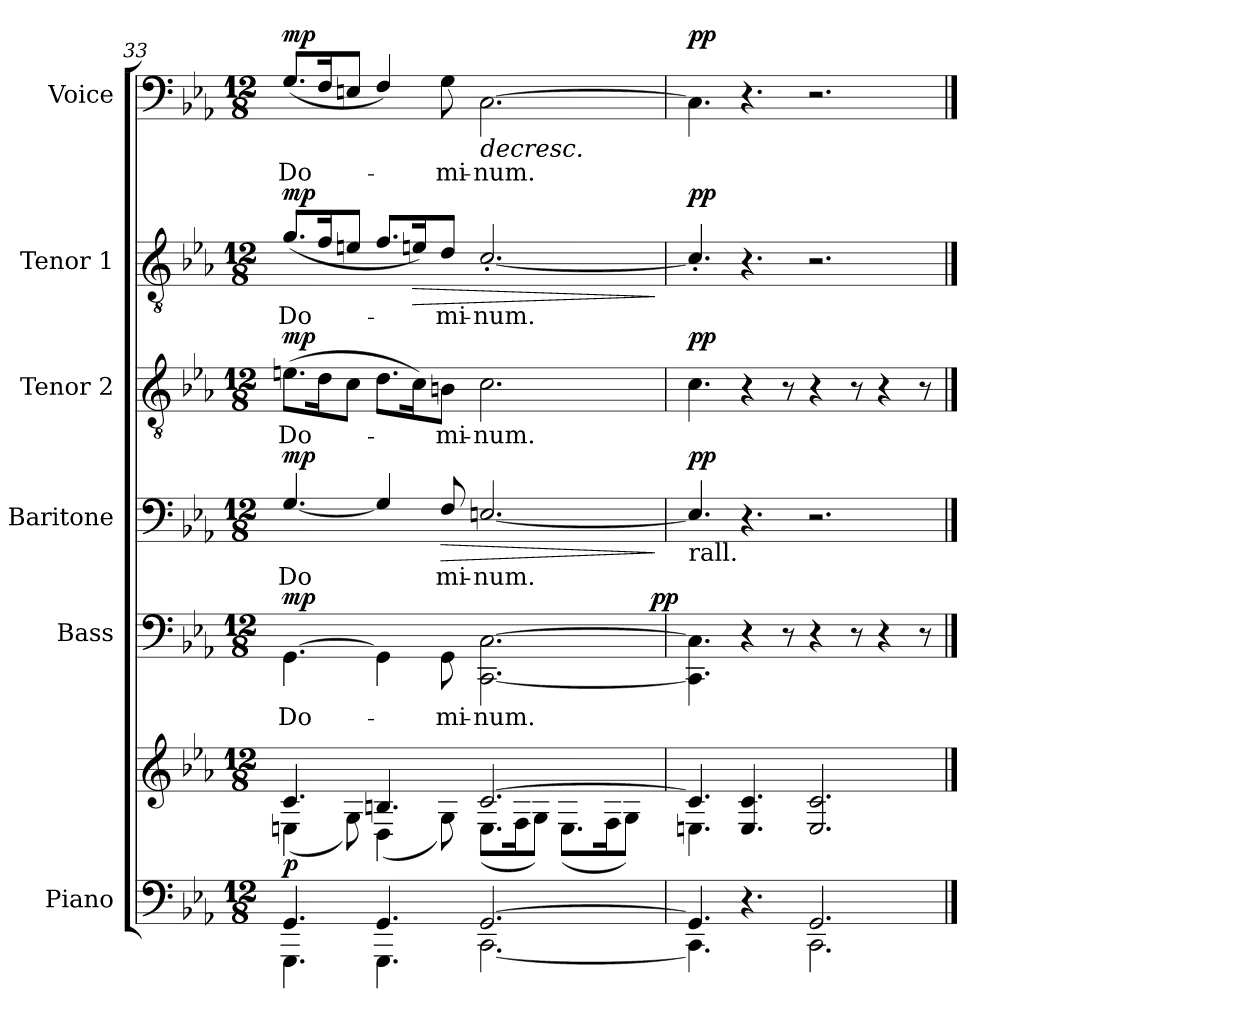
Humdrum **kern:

**kern	**kern	**dynam	**kern	**text	**dynam	**kern	**text	**dynam	**kern	**text	**dynam	**kern	**text	**dynam	**kern	**text	**dynam
*part6	*part6	*part6	*part5	*part5	*part5	*part4	*part4	*part4	*part3	*part3	*part3	*part2	*part2	*part2	*part1	*part1	*part1
*staff7	*staff6	*staff6/7	*staff5	*staff5	*staff5	*staff4	*staff4	*staff4	*staff3	*staff3	*staff3	*staff2	*staff2	*staff2	*staff1	*staff1	*staff1
*I"Piano	*	*	*I"Bass	*	*	*I"Baritone	*	*	*I"Tenor 2	*	*	*I"Tenor 1	*	*	*I"Voice	*	*
*I'Pno.	*	*	*I'B.	*	*	*I'Br.	*	*	*I'T. 2	*	*	*I'T.1	*	*	*I'Vo.	*	*
*clefF4	*clefG2	*	*clefF4	*	*	*clefF4	*	*	*clefGv2	*	*	*clefGv2	*	*	*clefF4	*	*
*k[b-e-a-]	*k[b-e-a-]	*	*k[b-e-a-]	*	*	*k[b-e-a-]	*	*	*k[b-e-a-]	*	*	*k[b-e-a-]	*	*	*k[b-e-a-]	*	*
*M12/8	*M12/8	*	*M12/8	*	*	*M12/8	*	*	*M12/8	*	*	*M12/8	*	*	*M12/8	*	*
=33	=33	=33	=33	=33	=33	=33	=33	=33	=33	=33	=33	=33	=33	=33	=33	=33	=33
*^	*^	*	*	*	*	*	*	*	*	*	*	*	*	*	*	*	*
!	!	!	!	!LO:DY:b	!	!LO:LY:b	!LO:DY:b	!	!LO:LY:b	!LO:DY:b	!	!LO:LY:b	!LO:DY:a	!	!LO:LY:b	!LO:DY:a	!	!LO:LY:b	!LO:DY:a
*	*	*	*	*	*^	*	*	*	*	*	*	*	*	*	*	*	*	*	*
4.GG/	4.GGG\	4.c/	(<4En\	p	[<4.GG\	1ryy	Do-	mp	[>4.G/	Do	mp	(<8.en\L	Do-	mp	(>8.g/L	Do-	mp	(<8.G/L	Do-	mp
.	.	.	.	.	.	.	.	.	.	.	.	16d\K	.	.	16f/K	.	.	16F/K	.	.
.	.	.	8G\)	.	.	.	.	.	.	.	.	8c\J	.	.	8en/J	.	.	8En/J	.	.
4.GG/	4.GGG\	4.B/	(<4D\	.	4GG\]	.	.	.	4G/]	.	.	8.d\L	.	.	8.f/L	.	.	4F/)	.	.
!	!	!	!	!	!	!	!	!	!	!	!	!	!	!	!	!	!LO:HP:b	!	!	!
.	.	.	.	.	.	.	.	.	.	.	.	16c\K)	.	.	16en/K)	.	>	.	.	.
!	!	!	!	!	!	!	!LO:LY:b	!	!	!LO:LY:b	!LO:HP:b	!	!LO:LY:b	!	!	!LO:LY:b	!	!	!LO:LY:b	!
.	.	.	8G\)	.	8GG\	.	-mi-	.	8F/	-mi-	>	8Bn\J	-mi-	.	8d/J	-mi-	.	8G\	-mi-	.
!	!	!	!	!	!	!	!LO:LY:b	!	!	!LO:LY:b	!	!	!LO:LY:b	!	!	!LO:LY:b	!	!	!LO:LY:b	!LO:HP:b
[>2.GG/	[<2.CC\	[>2.c/	(<8.E\L	.	[<2.CC\ [<2.C\	.	-num.	.	[>2.En/	-num.	.	2.c\	-num.	.	[>2.c'</	-num.	.	[>2.C\	-num.	>
.	.	.	16F\K	.	.	.	.	.	.	.	.	.	.	.	.	.	.	.	.	.
.	.	.	8G\J)	.	.	4ryy	.	.	.	.	.	.	.	.	.	.	.	.	.	.
.	.	.	(<8.E\L	.	.	.	.	.	.	.	.	.	.	.	.	.	.	.	.	.
.	.	.	.	.	.	8ryy	.	.	.	.	.	.	.	.	.	.	.	.	.	.
.	.	.	16F\K	.	.	.	.	.	.	.	.	.	.	.	.	.	.	.	.	.
.	.	.	8G\J)	.	.	16ryy	.	.	.	.	.	.	.	.	.	.	.	.	.	.
.	.	.	.	.	.	64ryy	.	.	.	.	.	.	.	.	.	.	.	.	.	.
!	!	!	!	!	!	!	!	!LO:DY:b	!	!	!	!	!	!	!	!	!	!	!	!
.	.	.	.	.	.	32.ryy	.	pp	.	.	.	.	.	.	.	.	.	.	.	.
*v	*v	*	*	*	*	*	*	*	*	*	*	*	*	*	*	*	*	*	*	*
*	*v	*v	*	*	*	*	*	*	*	*	*	*	*	*	*	*	*	*	*
.	.	.	.	.	.	.	.	.	]	.	.	.	.	.	]	.	.	.
!!LO:PB:g=z
=34	=34	=34	=34	=34	=34	=34	=34	=34	=34	=34	=34	=34	=34	=34	=34	=34	=34	=34
*^	*^	*	*	*	*	*	*	*	*	*	*	*	*	*	*	*	*	*
!	!	!	!	!	!	!	!	!	!LO:TX:b:t=rall.	!	!	!	!	!	!	!	!	!	!	!
!	!	!	!	!	!	!	!	!	!	!	!LO:DY:b	!	!	!LO:DY:a	!	!	!LO:DY:a	!	!	!LO:DY:a
*	*	*	*	*	*v	*v	*	*	*	*	*	*	*	*	*	*	*	*	*	*
4.GG/]	4.CC\]	4.c/]	4.E\	.	4.CC\] 4.C\]	.	.	4.E/]	.	pp	4.c\	.	pp	4.c'</]	.	pp	4.C\]	.	pp
4.ryy	4.r	4.E/ 4.c/	1ryy	.	4r	.	.	4.r	.	.	4r	.	.	4.r	.	.	4.r	.	]
.	.	.	.	.	8r	.	.	.	.	.	8r	.	.	.	.	.	.	.	.
2.GG/	2.CC\	2.E/ 2.c/	.	.	4r	.	.	2.r	.	.	4r	.	.	2.r	.	.	2.r	.	.
.	.	.	.	.	8r	.	.	.	.	.	8r	.	.	.	.	.	.	.	.
.	.	.	.	.	4r	.	.	.	.	.	4r	.	.	.	.	.	.	.	.
.	.	.	8ryy	.	8r	.	.	.	.	.	8r	.	.	.	.	.	.	.	.
*v	*v	*	*	*	*	*	*	*	*	*	*	*	*	*	*	*	*	*	*
*	*v	*v	*	*	*	*	*	*	*	*	*	*	*	*	*	*	*	*
==	==	==	==	==	==	==	==	==	==	==	==	==	==	==	==	==	==
*-	*-	*-	*-	*-	*-	*-	*-	*-	*-	*-	*-	*-	*-	*-	*-	*-	*-
